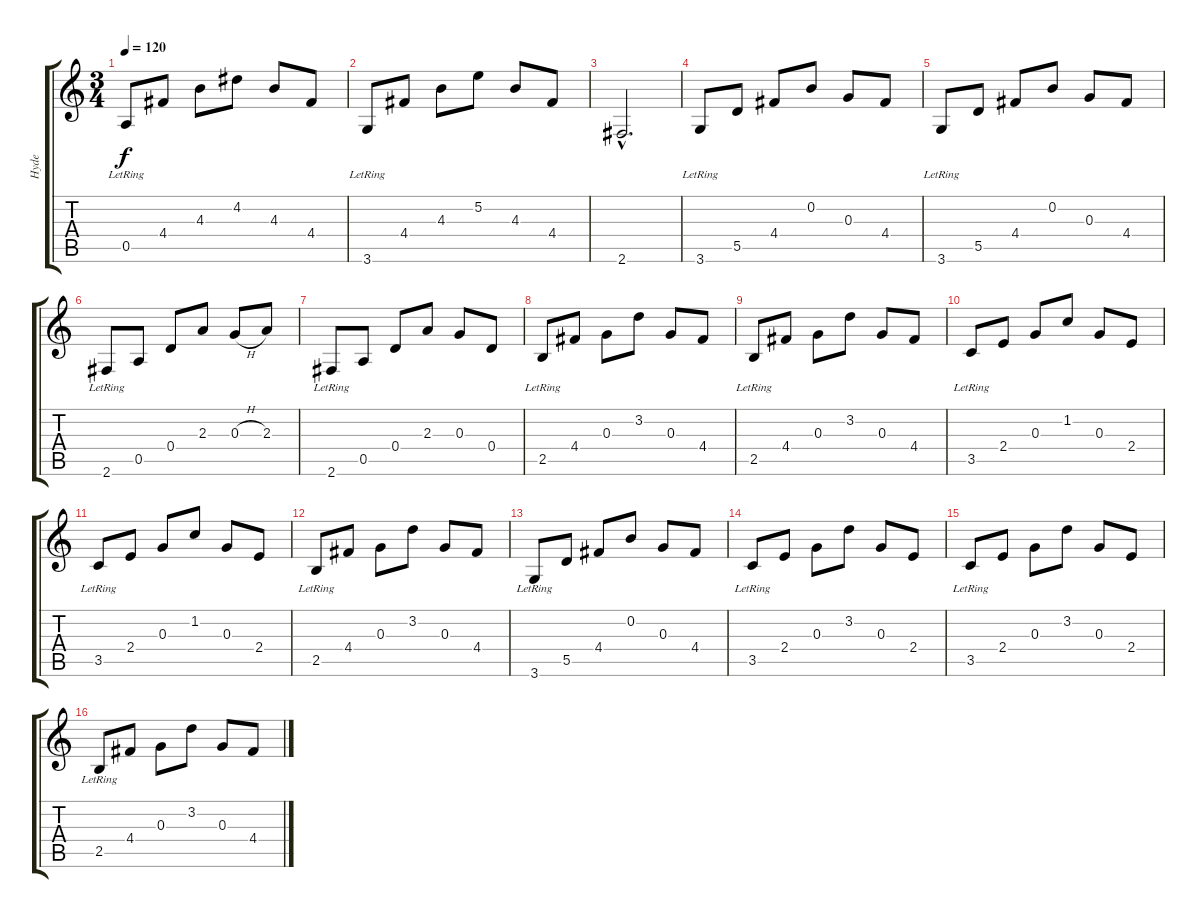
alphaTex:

\track ("Hyde" "Hyde") {instrument acousticguitarnylon}
\staff {score tabs}
\tuning (E4 B3 G3 D3 A2 E2) {hide}
\ts (3 4)
\tempo 120
\clef g2
\ks c
0.5{lr}.8{dy f} 4.4.8 4.3.8 4.2.8 4.3.8 4.4.8 |
3.6{lr}.8 4.4.8 4.3.8 5.2.8 4.3.8 4.4.8 |
2.6{hac}.2{d} |
3.6{lr}.8 5.5.8 4.4.8 0.2.8 0.3.8 4.4.8 |
3.6{lr}.8 5.5.8 4.4.8 0.2.8 0.3.8 4.4.8 |
2.6{lr}.8 0.5.8 0.4.8 2.3.8 0.3{h}.8 2.3.8 |
2.6{lr}.8 0.5.8 0.4.8 2.3.8 0.3.8 0.4.8 |
2.5{lr}.8 4.4.8 0.3.8 3.2.8 0.3.8 4.4.8 |
2.5{lr}.8 4.4.8 0.3.8 3.2.8 0.3.8 4.4.8 |
3.5{lr}.8 2.4.8 0.3.8 1.2.8 0.3.8 2.4.8 |
3.5{lr}.8 2.4.8 0.3.8 1.2.8 0.3.8 2.4.8 |
2.5{lr}.8 4.4.8 0.3.8 3.2.8 0.3.8 4.4.8 |
3.6{lr}.8 5.5.8 4.4.8 0.2.8 0.3.8 4.4.8 |
3.5{lr}.8 2.4.8 0.3.8 3.2.8 0.3.8 2.4.8 |
3.5{lr}.8 2.4.8 0.3.8 3.2.8 0.3.8 2.4.8 |
2.5{lr}.8 4.4.8 0.3.8 3.2.8 0.3.8 4.4.8
